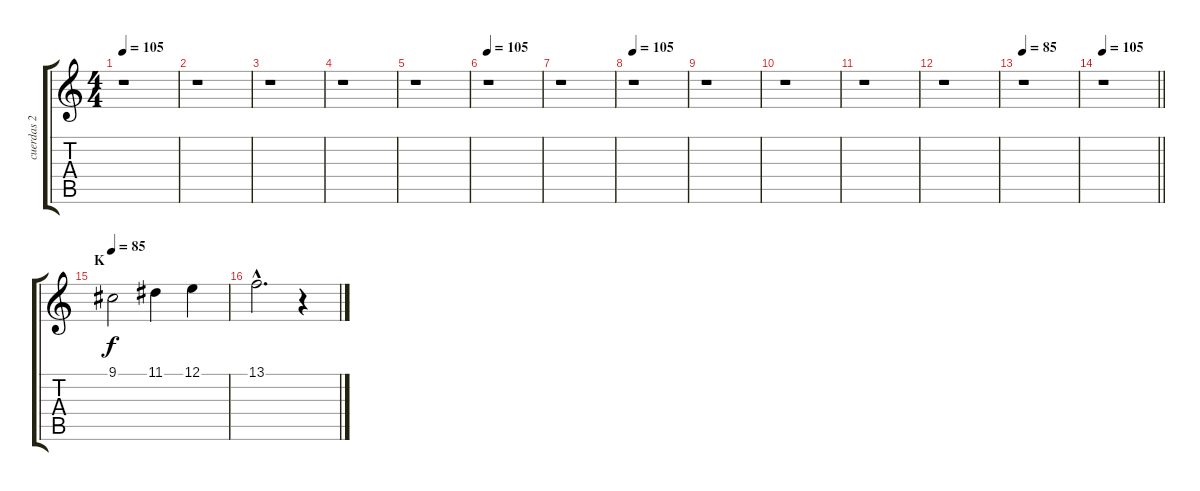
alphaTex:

\track ("cuerdas 2" "cuerdas 2") {instrument stringensemble1}
\staff {score tabs}
\tuning (E4 B3 G3 D3 A2 E2) {hide}
\ts (4 4)
\tempo 105
\clef g2
\ks c
r.1{dy f} |
r.1 |
r.1 |
r.1 |
r.1 |
\tempo 105
r.1 |
r.1 |
\tempo 105
r.1 |
r.1 |
r.1 |
r.1 |
r.1 |
\tempo 85
r.1 |
\tempo 105
\barLineRight lightlight
r.1 |
\section ("" "K")
\tempo 85
9.1.2{volume 9 balance 0 instrument stringensemble2} 11.1.4 12.1.4 |
13.1{hac}.2{d} r.4
